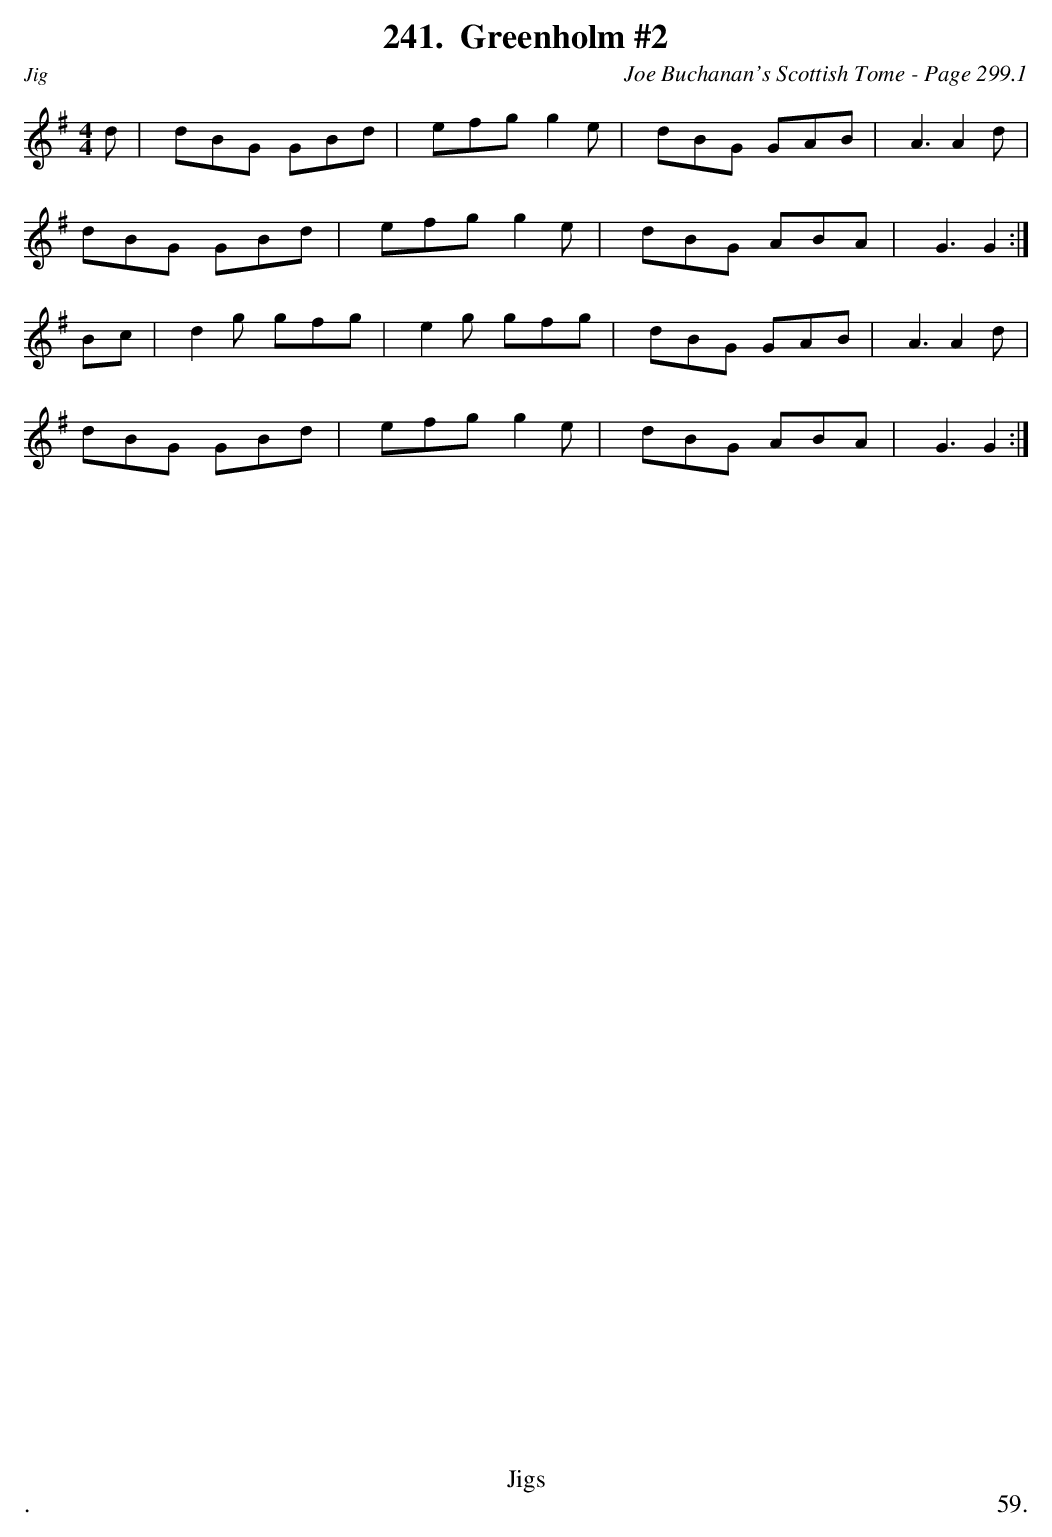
X:1
T:Greenholm #2
C:Joe Buchanan's Scottish Tome - Page 299.1
L:1/8
M:4/4
K:G
d | dBG GBd | efg g2 e | dBG GAB | A3 A2 d |
dBG GBd | efg g2 e | dBG ABA | G3 G2 :|
Bc | d2 g gfg | e2 g gfg | dBG GAB | A3 A2 d |
dBG GBd | efg g2 e | dBG ABA | G3 G2 :|
